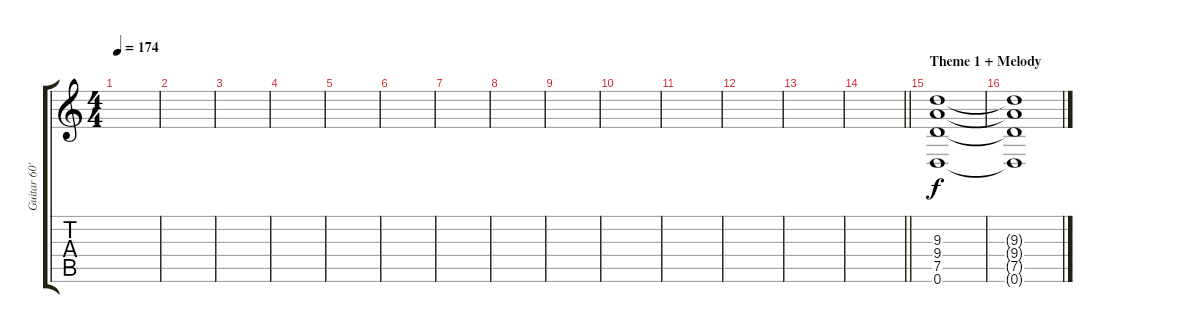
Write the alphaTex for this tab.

\track ("Guitar 60's" "Guitar 60'") {instrument electricguitarmuted}
\staff {score tabs}
\tuning (D4 A3 F3 C3 G2 D2) {hide}
\ts (4 4)
\tempo 174
\clef g2
\ks c
|
|
|
|
|
|
|
|
|
|
|
|
|
\barLineRight lightlight
|
\section ("" "Theme 1 + Melody")
(9.3 9.4 7.5 0.6).1 |
(9.3{t} 9.4{t} 7.5{t} 0.6{t}).1
